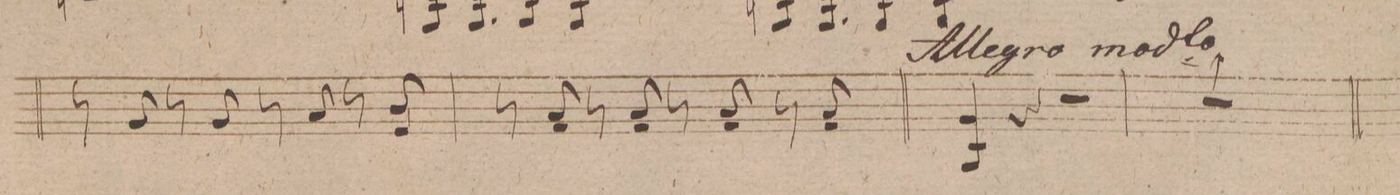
**kern	**dynam
*I"Violino 2do	*
*clefG2	*
*k[f#c#g#d#]	*
*met(c)	*
*M4/4	*
8r	.
8g#/	.
8r	.
8g#/	.
8r	.
8a/	.
8r	.
8b/ 8e/	.
=26	=26
8r	.
8a/ 8f#/	.
8r	.
8a/ 8f#/	.
8r	.
8a/ 8f#/	.
8r	.
8a/ 8f#/	.
=27||	=27||
4g#/ 4B/	.
4r	.
2r	.
=28	=28
1r	.
=29	=29
*-	*-
